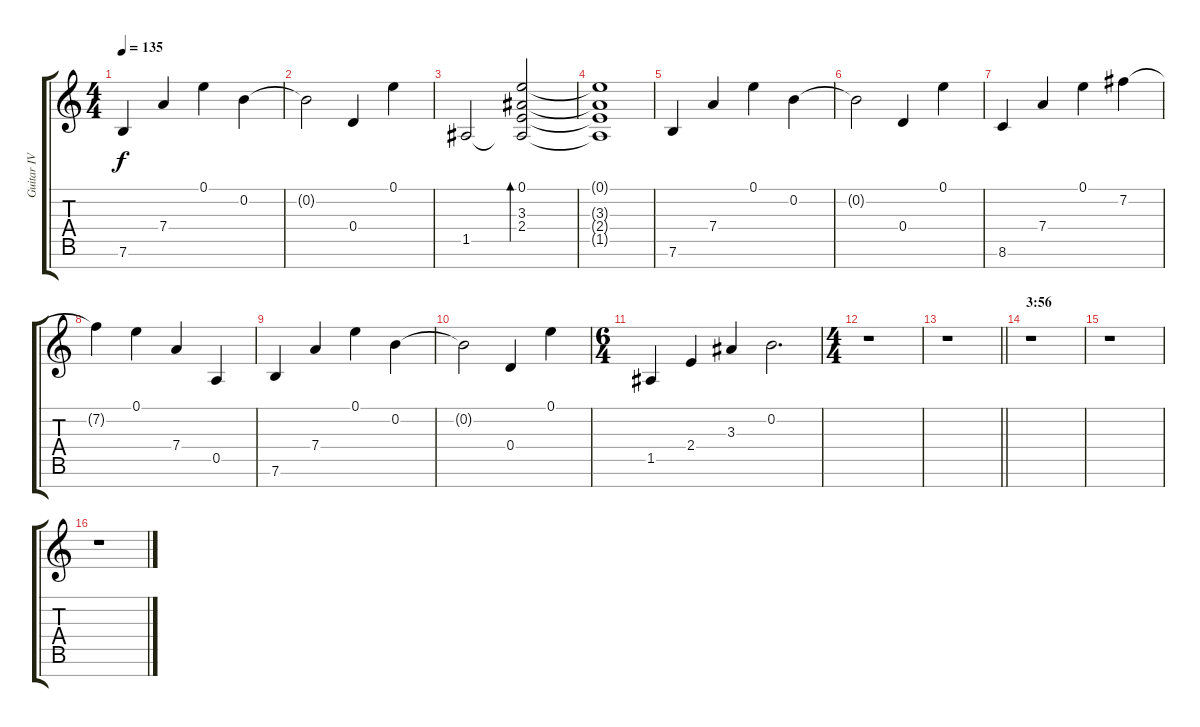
\track ("Guitar IV" "Guitar IV") {instrument electricguitarclean}
\staff {score tabs}
\tuning (E4 B3 G3 D3 A2 E2 B1) {hide}
\ts (4 4)
\tempo 135
\clef g2
\ks c
7.6.4{dy f} 7.4.4 0.1.4 0.2.4 |
0.2{t}.2 0.4.4 0.1.4 |
1.5.2 (0.1 3.3 2.4 1.5{t}).2{bd 240} |
(0.1{t} 3.3{t} 2.4{t} 1.5{t}).1 |
7.6.4 7.4.4 0.1.4 0.2.4 |
0.2{t}.2 0.4.4 0.1.4 |
8.6.4 7.4.4 0.1.4 7.2.4 |
7.2{t}.4 0.1.4 7.4.4 0.5.4 |
7.6.4 7.4.4 0.1.4 0.2.4 |
0.2{t}.2 0.4.4 0.1.4 |
\ts (6 4)
1.5.4 2.4.4 3.3.4 0.2.2{d} |
\ts (4 4)
r.1 |
\barLineRight lightlight
r.1 |
\section ("" "3:56")
r.1 |
r.1 |
r.1
